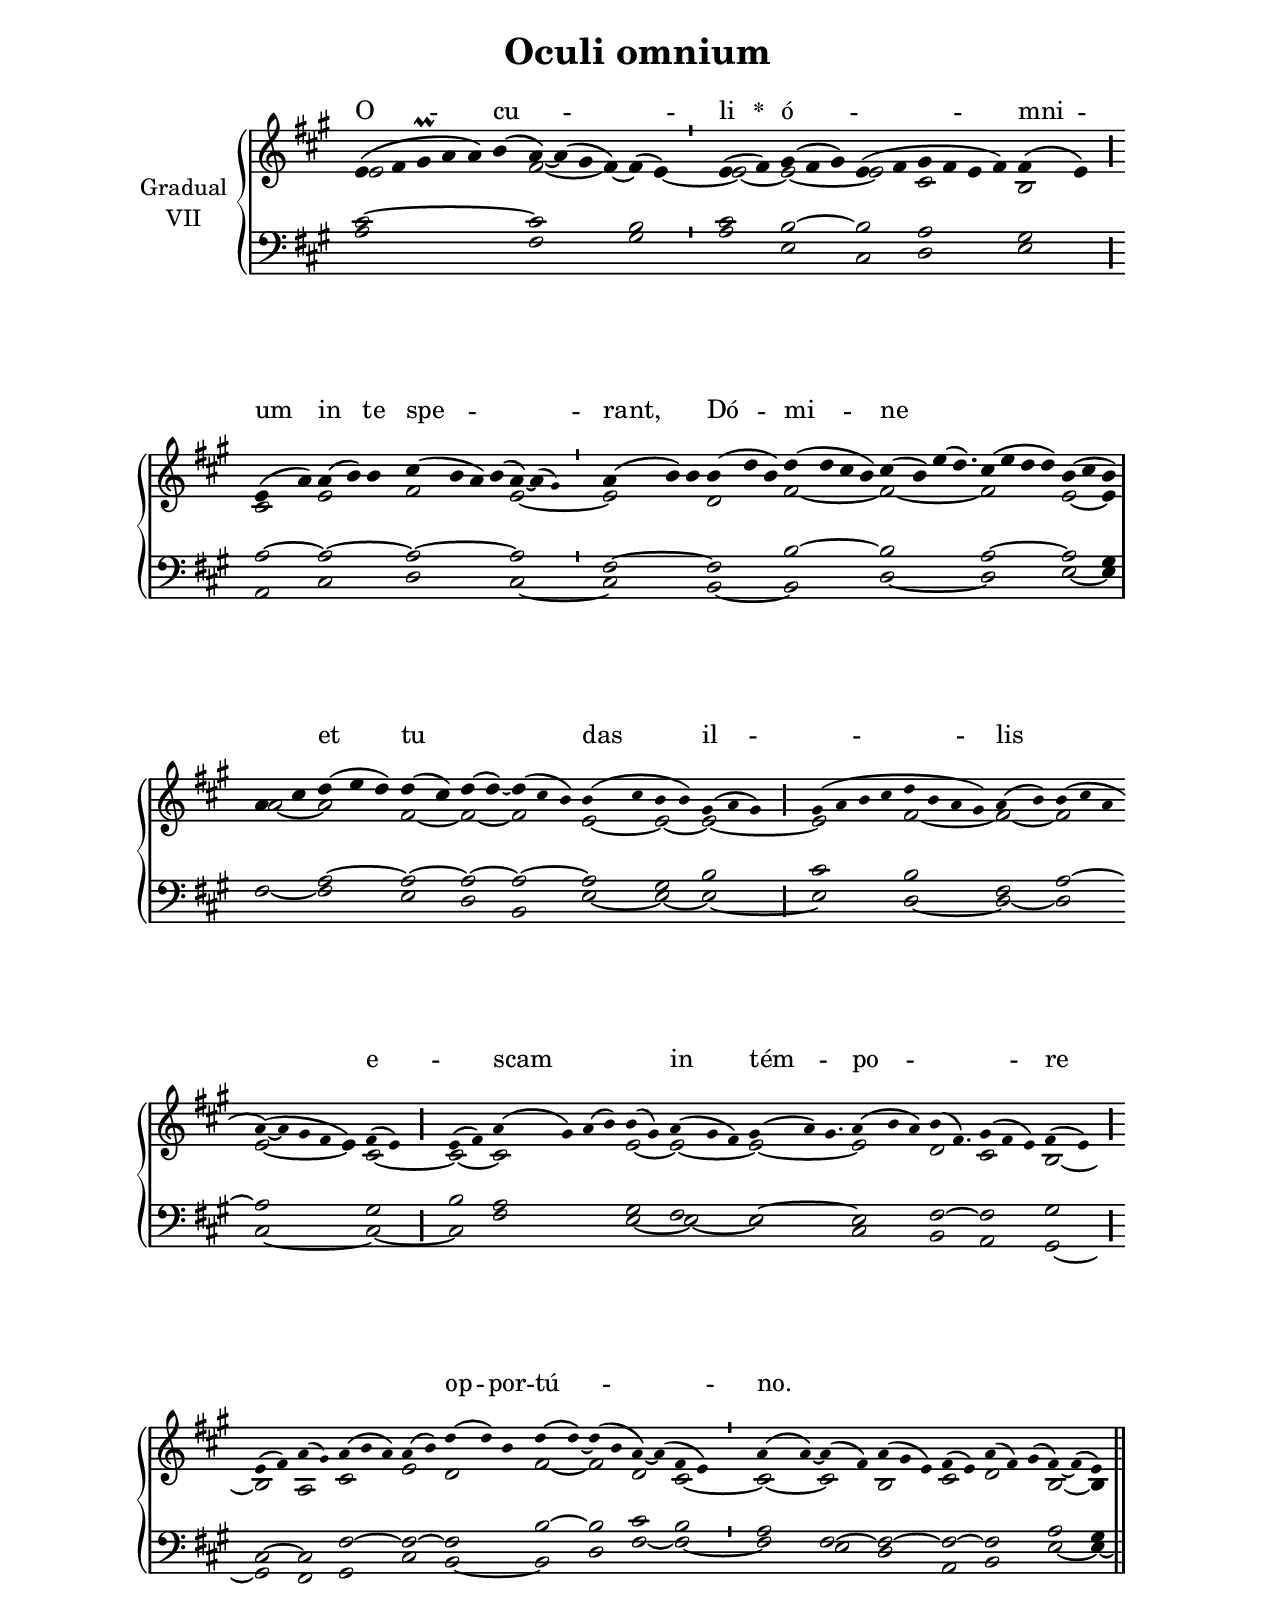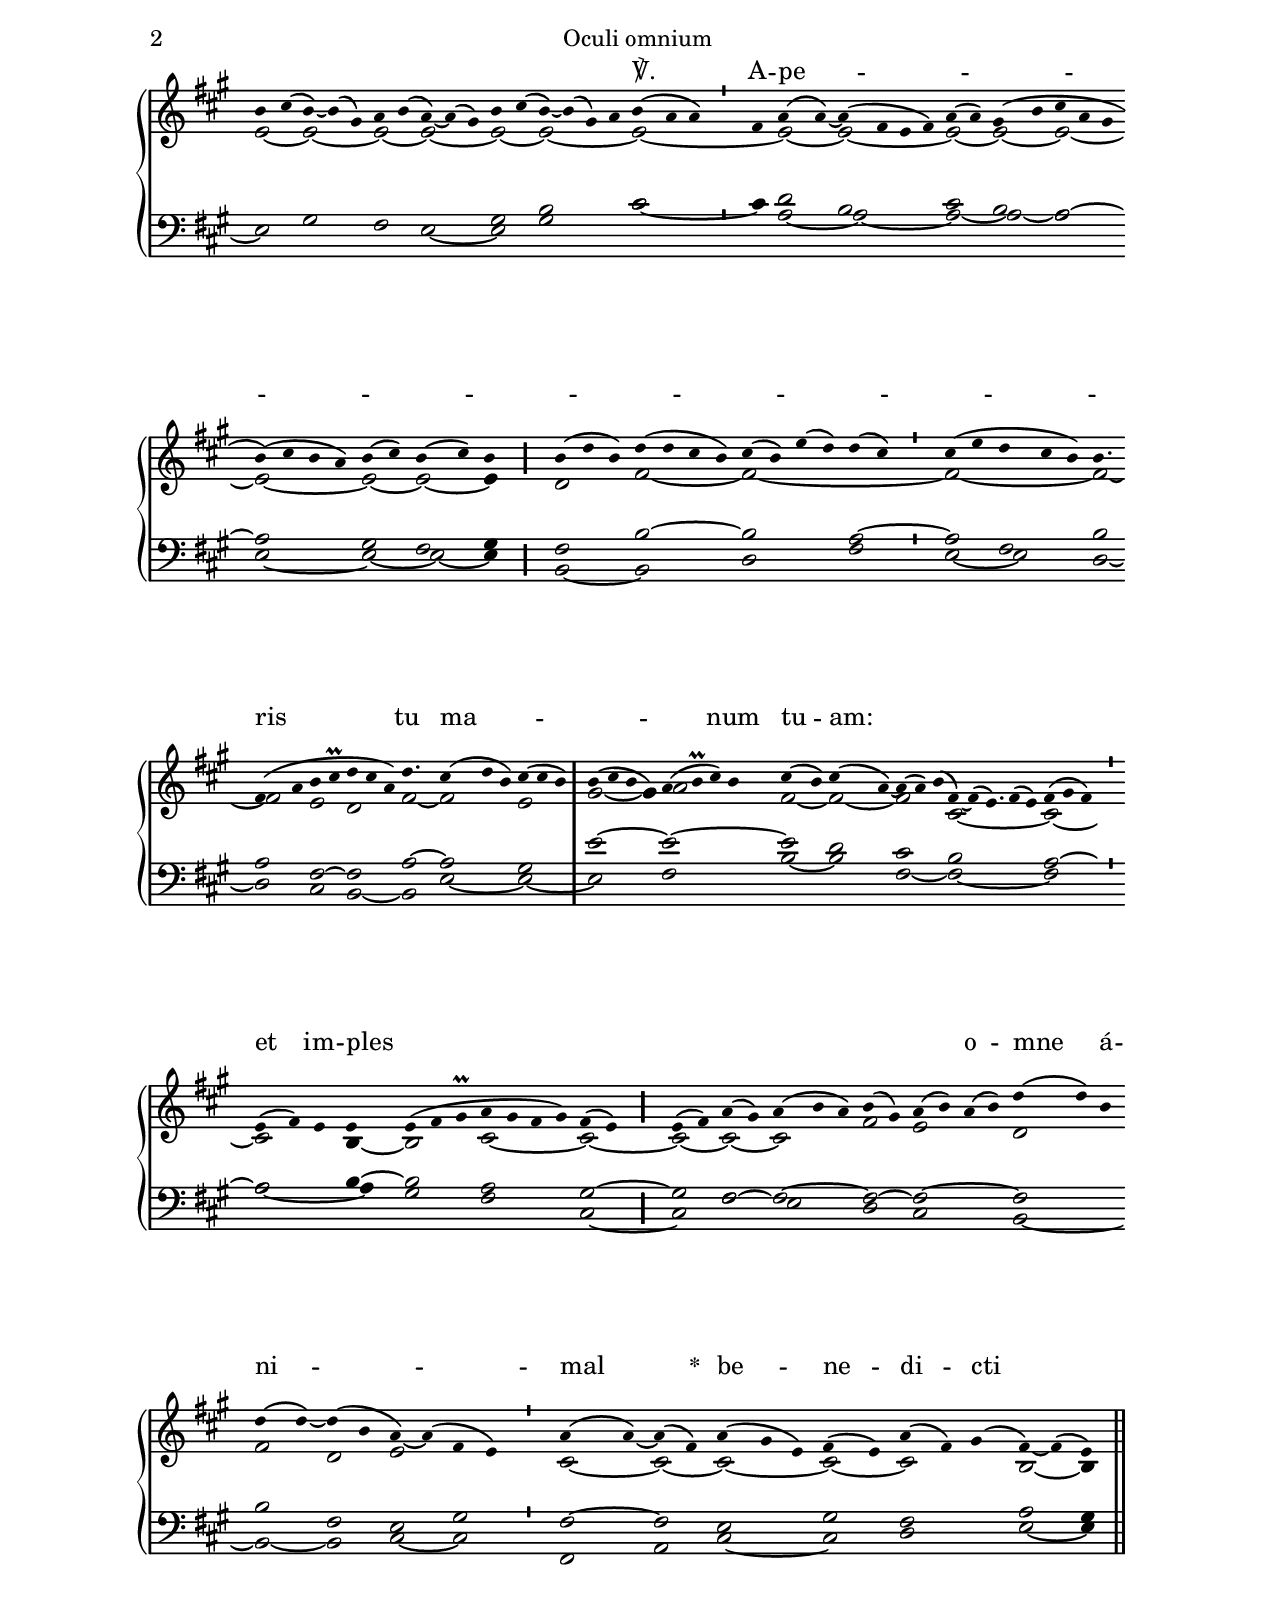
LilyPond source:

\version "2.18"
\include "gregorian.ly"
\include "noh2.ily"


%Page reference: page ii.116
%(volume.page)

global = {
 \key e \mixolydian
 \cadenzaOn 
}

\header {
  title = \markup \center-column {"Oculi omnium" \vspace #1 }
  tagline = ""
  composer = ""
}

\paper {
 #(include-special-characters)
  oddHeaderMarkup = \markup \fill-line {
    \line {}
    \center-column {
      \on-the-fly #first-page     " "
      \on-the-fly #not-first-page "Oculi omnium"
    }
    \line { \on-the-fly #print-page-number-check-first \fromproperty #'page:page-number-string }
  }
  evenHeaderMarkup = \markup \fill-line {
    \line { \on-the-fly #print-page-number-check-first \fromproperty #'page:page-number-string }
    \center-column { "Oculi omnium" }
    \line {}
  }
}

chantText = \lyricmode {
O -- cu -- _ li 
\set stanza = " * " ó -- _ mni -- um 
in te spe -- _ rant, _ Dó -- mi -- ne _ _ _ _ _ 
et tu _ das il -- _ lis _ 
e -- _ scam _ _ 
in tém -- _ po -- _ _ re _ _ _ _ 
op -- por -- tú -- no. _ _ _ _ _ _ _ _ _ _ _ ℣. 
A -- pe -- _ _ _ _ _ _ _ _ _ _ _ _ ris tu 
ma -- _ _ _ num tu -- am: _ _ _ 
et im -- ples _ _ _ _ _ _ _ o -- mne á -- ni -- mal 
\set stanza = " * " 
be -- ne -- di -- cti -- ó -- ne. _ _ _ _ _ _ _ _ _ _ _ }

chantMusic = {
\tieDown   e'4 ( fis'4 gis'\prall a'4 a'4) b'4 ( a'4) ~ a'4 ( gis'4 fis'4) fis'4 ( e'4) \divisioMinima
 e'4 ( fis'4) gis'4 ( fis'4 gis'4) e'4 ( fis'4 gis'4 fis'4 e'4 fis'4) fis'4 ( e'4) \divisioMaior \forceBreak

 e'4 ( a'4) a'4 ( b'4) b'4 cis''4 ( b'4 a'4) b'4 ( a'4) ~ a'4 ( \once \tweak #'font-size #-4 gis' ) \divisioMinima
 a'4 ( b'4) b'4 b'4 ( d''4 b'4) d''4 ( d''4 cis''4 b'4) cis''4 ( b'4) e''4 ( d''4.) cis''4 ( e''4 d''4 d''4) b'4 ( cis''4 b'4) \divisioMaxima \forceBreak

 a'4 cis''4 d''4 ( e''4 d''4) d''4 ( cis''4) d''4 ( d''4) ~ d''4 ( \tiny cis'' b' 4) b'4 ( cis''4 b'4 b'4) gis'4 ( a'4 gis'4) \divisioMaior
 gis'4 ( a'4 b'4 cis''4 d''4 b'4 a'4 gis'4) a'4 ( b'4) b'4 ( cis''4 a'4 \forceBreak
) ~ a'4 ( a'4 gis'4 fis'4 e'4) fis'4 ( e'4) \divisioMaior
 e'4 ( fis'4) a'4 ( gis'4) a'4 ( b'4) b'4 ( gis'4) a'4 ( gis'4 fis'4) gis'4 ( a'4) gis'4. a'4 ( b'4 a'4) b'4 ( fis'4.) gis'4 ( fis'4 e'4) fis'4 ( e'4) \divisioMaior \forceBreak

 e'4 ( fis'4) a'4 ( \once \tweak #'font-size #-4 gis' ) a'4 ( b'4 a'4) a'4 ( b'4) d''4 ( d''4) b'4 d''4 ( d''4) ~ d''4 ( b'4 a'4) ~ a'4 ( fis'4 e'4) \divisioMinima
 a'4 ( a'4) ~ a'4 ( fis'4) a'4 ( gis'4 e'4) fis'4 ( e'4) a'4 ( fis'4) gis'4 ( fis'4) ~ fis'4 ( e'4) \finalis \forceBreak

 b'4 cis''4 ( b'4) ~ b'4 ( gis'4) a'4 b'4 ( a'4) ~ a'4 ( gis'4) b'4 cis''4 ( b'4) ~ b'4 ( gis'4) a'4 b'4 ( a'4 a'4) \divisioMinima
 fis'4 a'4 ( a'4) ~ a'4 ( fis'4 e'4 fis'4) a'4 ( a'4) gis'4 ( b'4 cis''4 a'4 gis'4 \forceBreak
) b'4 ( cis''4 b'4 a'4) b'4 ( cis''4) b'4 ( cis''4) b'4 \divisioMaior
 b'4 ( d''4 b'4) d''4 ( d''4 cis''4 b'4) cis''4 ( b'4) e''4 ( d''4) d''4 ( cis''4) \divisioMinima
 cis''4 ( e''4 d''4 cis''4 b'4) b'4. \forceBreak
 fis'4 ( a'4 b'4 cis''\prall d''4 cis''4 a'4) d''4. cis''4 ( d''4 b'4) cis''4 ( cis''4 b'4) \divisioMaxima
 b'4 ( cis''4 b'4 gis'4) a'4 ( b'\prall cis''4) b'4 cis''4 ( b'4) cis''4 ( a'4) ~ a'4 ( a'4) b'4 ( fis'4) ~ fis'4 ( e'4.) fis'4 ( e'4) fis'4 ( gis'4 fis'4) \divisioMinima \forceBreak

 e'4 ( fis'4) e'4 e'4 e'4 ( fis'4 gis'\prall a'4 gis'4 fis'4 gis'4) fis'4 ( e'4) \divisioMaior
 e'4 ( fis'4) a'4 ( gis'4) a'4 ( b'4 a'4) b'4 ( gis'4) a'4 ( b'4) a'4 ( b'4) d''4 ( d''4) b'4 \forceBreak
 d''4 ( d''4) ~ d''4 ( b'4 a'4) ~ a'4 ( fis'4 e'4) \divisioMinima
 a'4 ( a'4) ~ a'4 ( fis'4) a'4 ( gis'4 e'4) fis'4 ( e'4) a'4 ( fis'4) gis'4 ( fis'4) ~ fis'4 ( e'4) \finalis

}

altoMusic = {
e'2*6/2 fis'2*3/2 ~ fis'4 ~ fis'4 e'4 ~ \divisioMinima
e'2 ~ e'2*3/2 ~ e'2 cis'2*4/2 b2 \divisioMaior
cis'2 e'2*3/2 fis'2*4/2 e'2*3/2 ~ \divisioMinima
e'2*3/2 d'2*3/2 fis'2*4/2 ~ fis'2*9/4 ~ fis'2*4/2 e'2 ~ e'4 \divisioMaxima
a'2 ~ a'2*3/2 fis'2 ~ fis'2 ~ fis'2*3/2 e'2 ~ e'2 ~ e'2*3/2 ~ \divisioMaior
e'2*4/2 fis'2*4/2 ~ fis'2 ~ fis'2*3/2 e'2*4/2 ~ e'4 cis'2 ~ \divisioMaior
cis'2 ~ cis'2*4/2 e'2 ~ e'2*3/2 ~ e'2*7/4 ~ e'2*3/2 d'2*5/4 cis'2*3/2 b2 ~ \divisioMaior
b2 a2 cis'2*3/2 e'2 d'2*3/2 fis'2 ~ fis'2 d'2 cis'2 ~ \divisioMinima
cis'2 ~ cis'2 b2*3/2 cis'2 d'2*3/2 b2 ~ b4 \finalis
e'2 ~ e'2*3/2 ~ e'2 ~ e'2*3/2 ~ e'2 ~ e'2*4/2 ~ e'2*4/2 ~ e'2 ~ e'2*4/2 ~ e'2 ~ e'2 ~ e'2*3/2 ~ e'2*4/2 ~ e'2 ~ e'2 ~ e'4 \divisioMaior
d'2*3/2 fis'2*4/2 ~ fis'2*6/2 ~ \divisioMinima
fis'2*5/2 ~ fis'2*3/4 ~ fis'2 e'2 d'2*3/2 fis'2*3/4 ~ fis'2*3/2 e'2*3/2 \divisioMaxima
gis'2*3/2 ~ gis'4 a'2*4/2 fis'2 ~ fis'2 ~ fis'2*3/2 cis'2*11/4 ~ cis'2*3/2 ~ \divisioMinima
cis'2*3/2 b4 ~ b2*3/2 cis'2*4/2 ~ cis'2 ~ \divisioMaior
cis'2 ~ cis'2 ~ cis'2*3/2 fis'2 e'2*4/2 d'2*3/2 fis'2 d'2 e'2 r2 \divisioMinima
cis'2 ~ cis'2 ~ cis'2*3/2 ~ cis'2 ~ cis'2*3/2 b2 ~ b4 \finalis
}

tenorMusic = {
cis'2*6/2 ~ cis'2*4/2 b2 \divisioMinima
cis'2 b2*3/2 ~ b2 a2*4/2 gis2 \divisioMaior
a2 ~ a2*3/2 ~ a2*4/2 ~ a2*3/2 \divisioMinima
fis2*3/2 ~ fis2*3/2 b2*4/2 ~ b2*9/4 a2*4/2 ~ a2 gis4 \divisioMaxima
r2 a2*3/2 ~ a2 ~ a2 ~ a2*3/2 ~ a2 gis2 b2*3/2 \divisioMaior
cis'2*4/2 b2*4/2 fis2 a2*3/2 ~ a2*5/2 gis2 \divisioMaior
b2 a2*4/2 gis2 fis2*3/2 e2*7/4 ~ e2*3/2 fis2*5/4 ~ fis2*3/2 gis2 \divisioMaior
cis2 ~ cis2 fis2*3/2 ~ fis2 ~ fis2*3/2 b2 ~ b2 cis'2 b2 \divisioMinima
a2 fis2 ~ fis2*3/2 ~ fis2 ~ fis2*3/2 a2 gis4 \finalis
r2*10/2 gis2 b2*4/2 cis'2*3/2 \divisioMinima
r4 d'2 b2*4/2 cis'2 b2 a2*3/2 ~ a2*4/2 gis2 fis2 gis4 \divisioMaior
fis2*3/2 b2*4/2 ~ b2*4/2 a2 ~ \divisioMinima
a2 fis2*3/2 b2*3/4 a2 fis2 ~ fis2*3/2 a2*3/4 ~ a2*3/2 gis2*3/2 \divisioMaxima
e'2*4/2 ~ e'2*4/2 ~ e'2 d'2 cis'2*3/2 b2*11/4 a2*3/2 ~ \divisioMinima
a2*3/2 b4 ~ b2*3/2 a2*4/2 gis2 ~ \divisioMaior
gis2 fis2 ~ fis2*3/2 ~ fis2 ~ fis2*4/2 ~ fis2*3/2 b2 fis2 e2 gis2 \divisioMinima
fis2 ~ fis2 e2*3/2 gis2 fis2*3/2 a2 gis4 \finalis
}

bassMusic = {
a2*6/2 fis2*4/2 gis2 \divisioMinima
a2 e2*3/2 cis2 d2*4/2 e2 \divisioMaior
a,2 cis2*3/2 d2*4/2 cis2*3/2 ~ \divisioMinima
cis2*3/2 b,2*3/2 ~ b,2*4/2 d2*9/4 ~ d2*4/2 e2 ~ e4 \divisioMaxima
fis2 ~ fis2*3/2 e2 d2 b,2*3/2 e2 ~ e2 ~ e2*3/2 ~ \divisioMaior
e2*4/2 d2*4/2 ~ d2 ~ d2*3/2 cis2*5/2 ~ cis2 ~ \divisioMaior
cis2 fis2*4/2 e2 ~ e2*3/2 ~ e2*7/4 cis2*3/2 b,2*5/4 a,2*3/2 gis,2 ~ \divisioMaior
gis,2 fis,2 gis,2*3/2 cis2 b,2*3/2 ~ b,2 d2 fis2 ~ fis2 ~ \divisioMinima
fis2 e2 d2*3/2 a,2 b,2*3/2 e2 ~ e4 ~ \finalis
e2 gis2*3/2 fis2 e2*3/2 ~ e2 gis2*4/2 cis'2*3/2 ~ \divisioMinima
cis'4 a2 ~ a2*4/2 ~ a2 ~ a2 ~ a2*3/2 e2*4/2 ~ e2 ~ e2 ~ e4 \divisioMaior
b,2*3/2 ~ b,2*4/2 d2*4/2 fis2 \divisioMinima
e2 ~ e2*3/2 d2*3/4 ~ d2 cis2 b,2*3/2 ~ b,2*3/4 e2*3/2 ~ e2*3/2 ~ \divisioMaxima
e2*4/2 fis2*4/2 b2 ~ b2 fis2*3/2 ~ fis2*11/4 ~ fis2*3/2 \divisioMinima
a2*3/2 ~ a4 gis2*3/2 fis2*4/2 cis2 ~ \divisioMaior
cis2 fis2 e2*3/2 d2 cis2*4/2 b,2*3/2 ~ b,2 ~ b,2 cis2 ~ cis2 \divisioMinima
fis,2 a,2 cis2*3/2 ~ cis2 d2*3/2 e2 ~ e4 \finalis
}

voiceLines = {
\voiceLineStyle


}

\score{
  <<
    \new GrandStaff <<
      \set GrandStaff.autoBeaming = ##f
      \set GrandStaff.instrumentName = \markup \center-column {
        "Gradual"
        "VII"
      }
      \new Staff = up <<
        \new Voice = "chant" {
          \voiceOne \global \chantMusic
        }
        \new Voice {
          \voiceTwo \global \altoMusic
        }
      >>

      \new Staff = down <<
        \clef bass
        \new Voice {
          \voiceOne \global \tenorMusic
        }
        \new Voice {
          \voiceTwo \global \bassMusic
        }
	\new Voice {
        \voiceThree \global \voiceLines
        }
      >>
    >>
    \new Lyrics \lyricsto chant {
      \chantText
    }
  >>
  \layout{
  }
  \midi{
    \tempo 4 = 125
  }
}
